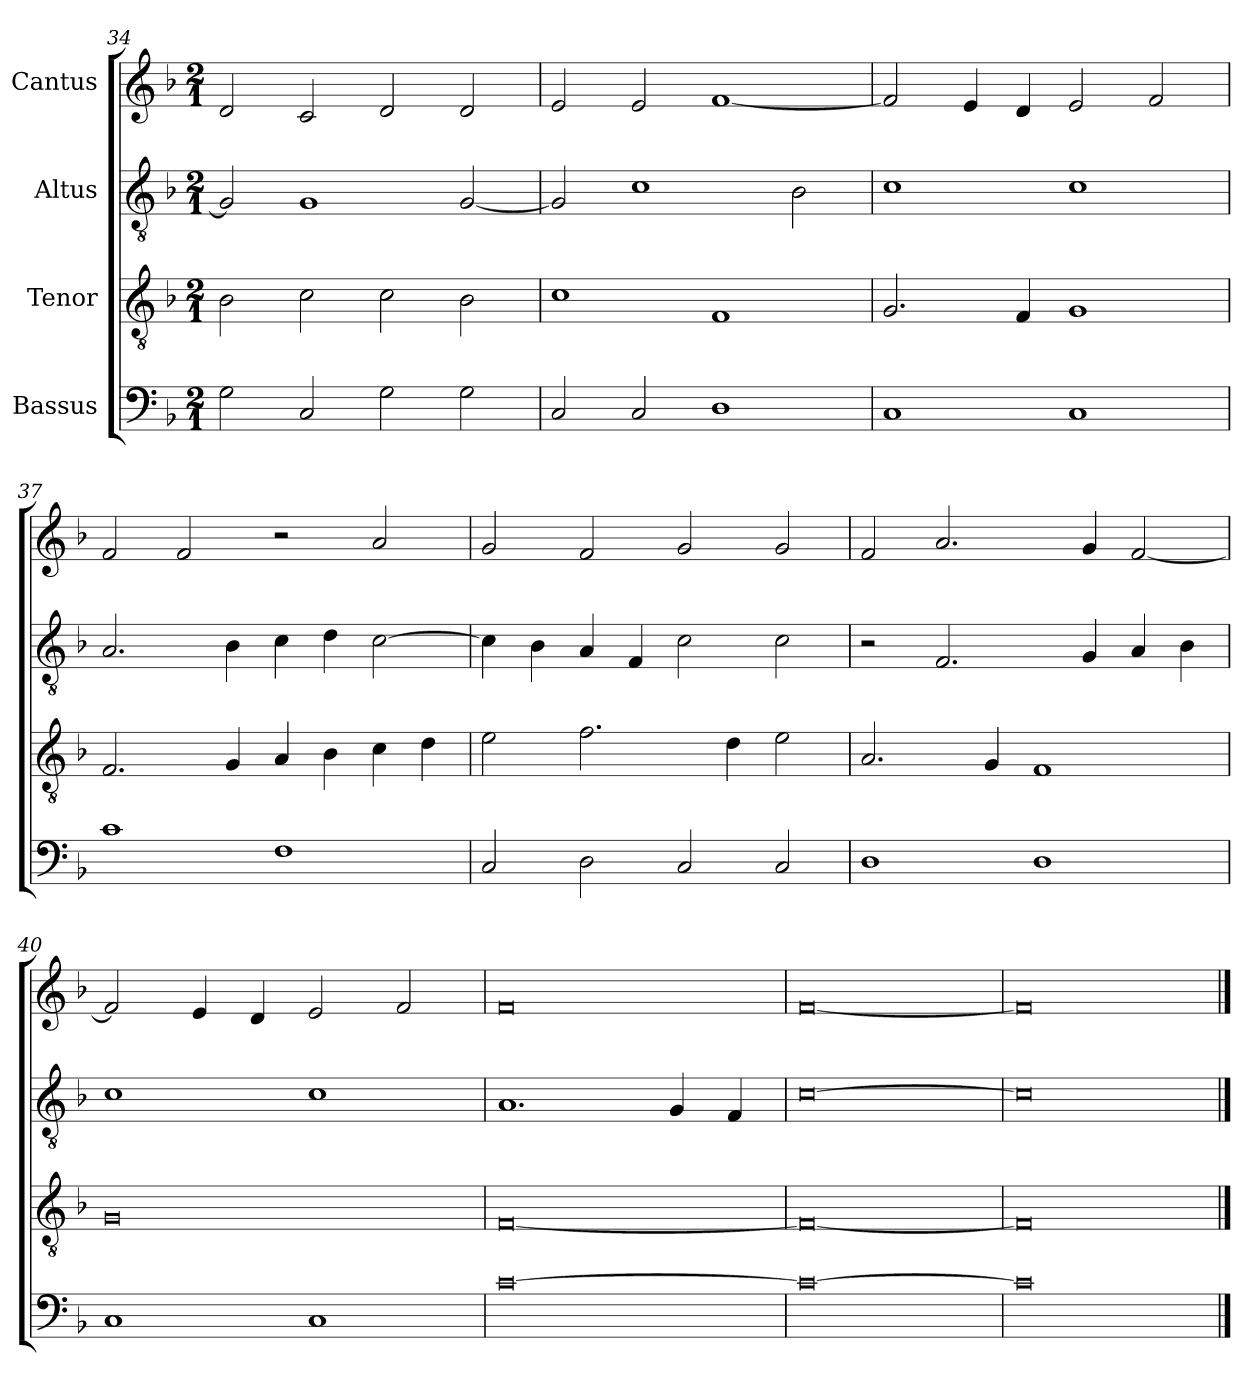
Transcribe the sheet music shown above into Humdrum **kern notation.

**kern	**kern	**kern	**kern
*part4	*part3	*part2	*part1
*staff4	*staff3	*staff2	*staff1
*I"Bassus	*I"Tenor	*I"Altus	*I"Cantus
*clefF4	*clefGv2	*clefGv2	*clefG2
*	*ITrd7c12	*ITrd7c12	*
*k[b-]	*k[b-]	*k[b-]	*k[b-]
*F:	*F:	*F:	*F:
*M2/1	*M2/1	*M2/1	*M2/1
=34	=34	=34	=34
2Gi\	2BB-i\	2GGi/]	2di/
2Ci/	2Ci\	1GGi	2ci/
2Gi\	2Ci\	.	2di/
2Gi\	2BB-i\	[<2GGi/	2di/
!!LO:LB:g=z
=35	=35	=35	=35
2Ci/	1Ci	2GGi/]	2ei/
2Ci/	.	1Ci	2ei/
1Di	1FFi	.	[<1fi
.	.	2BB-i\	.
=36	=36	=36	=36
1Ci	2.GGi/	1Ci	2fi/]
.	.	.	4ei/
.	4FFi/	.	4di/
1Ci	1GGi	1Ci	2ei/
.	.	.	2fi/
=37	=37	=37	=37
1ci	2.FFi/	2.AAi/	2fi/
.	.	.	2fi/
.	4GGi/	4BB-i\	.
1Fi	4AAi/	4Ci\	2r
.	4BB-i\	4Di\	.
.	4Ci\	[>2Ci\	2ai/
.	4Di\	.	.
=38	=38	=38	=38
2Ci/	2Ei\	4Ci\]	2gi/
.	.	4BB-i\	.
2Di\	2.Fi\	4AAi/	2fi/
.	.	4FFi/	.
2Ci/	.	2Ci\	2gi/
.	4Di\	.	.
2Ci/	2Ei\	2Ci\	2gi/
!!LO:LB:g=z
=39	=39	=39	=39
1Di	2.AAi/	2r	2fi/
.	.	2.FFi/	2.ai/
.	4GGi/	.	.
1Di	1FFi	.	.
.	.	4GGi/	4gi/
.	.	4AAi/	[<2fi/
.	.	4BB-i\	.
=40	=40	=40	=40
1Ci	0GGi	1Ci	2fi/]
.	.	.	4ei/
.	.	.	4di/
1Ci	.	1Ci	2ei/
.	.	.	2fi/
=41	=41	=41	=41
[>0ci	[<0FFi	1.AAi	0fi
.	.	4GGi/	.
.	.	4FFi/	.
=42	=42	=42	=42
0ci_>	0FFi_<	[>0Ci	[<0fi
=43	=43	=43	=43
0ci]	0FFi]	0Ci]	0fi]
==	==	==	==
*-	*-	*-	*-
